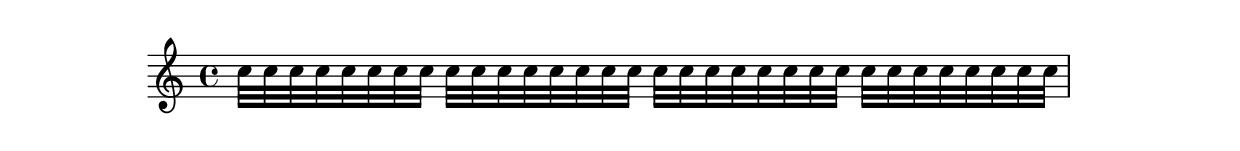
%% Do not edit this file; it is auto-generated from LSR http://lsr.dsi.unimi.it
%% This file is in the public domain.
\version "2.12.0"

\header {
  lsrtags = "rhythms"

  texidoces = "
Las barras de semicorcheas (o notas más breves) seguidas no se
subdividen de forma predeterminada.  Esto es: las tres (o más)
barras se prolongan, sin dividirse, sobre grupos completos de
notas.  Este comportamiento se puede modificar para que las barras
se subdividan en subgrupos mediante el establecimiento de la
propiedad @code{subdivideBeams}.  Cuando está establecida, las
diversas barras se subdividen a intervalos definidos por el valor
actual de la longitud del pulso @code{beatLength} reduciendo las
barras múltiples a una sola entre los subgrupos.  Observe que el
valor predeterminado de @code{beatLength} es de una negra si no
está establecido explícitamente.  Se debe establecer al valor de
una fracción que da la duración el subgrupo de barras utilizando
la función @code{make-moment}, como se muestra aquí:

"
  doctitlees = "Subdivisión de las barras de semicorchea"

  texidoc = "
The beams of consecutive 16th (or shorter) notes are, by default, not
sub-divided.  That is, the three (or more) beams stretch unbroken over
entire groups of notes.  This behavior can be modified to sub-divide
the beams into sub-groups by setting the property
@code{subdivideBeams}. When set, multiple beams will be sub-divided at
intervals defined by the current value of @code{beatLength} by reducing
the multiple beams to just one beam between the sub-groups. Note that
@code{beatLength} defaults to one over the denominator of the current
time signature if not set explicitly. It must be set to a fraction
giving the duration of the beam sub-group using the @code{make-moment}
function, as shown here:



"
  doctitle = "Sub-dividing beams"
} % begin verbatim

\relative c'' {
  c32[ c c c c c c c]
  \set subdivideBeams = ##t
  c32[ c c c c c c c]

  % Set beam sub-group length to an eighth note
  \set beatLength = #(ly:make-moment 1 8)
  c32[ c c c c c c c]

  % Set beam sub-group length to a sixteenth note
  \set beatLength = #(ly:make-moment 1 16)
  c32[ c c c c c c c]
}
